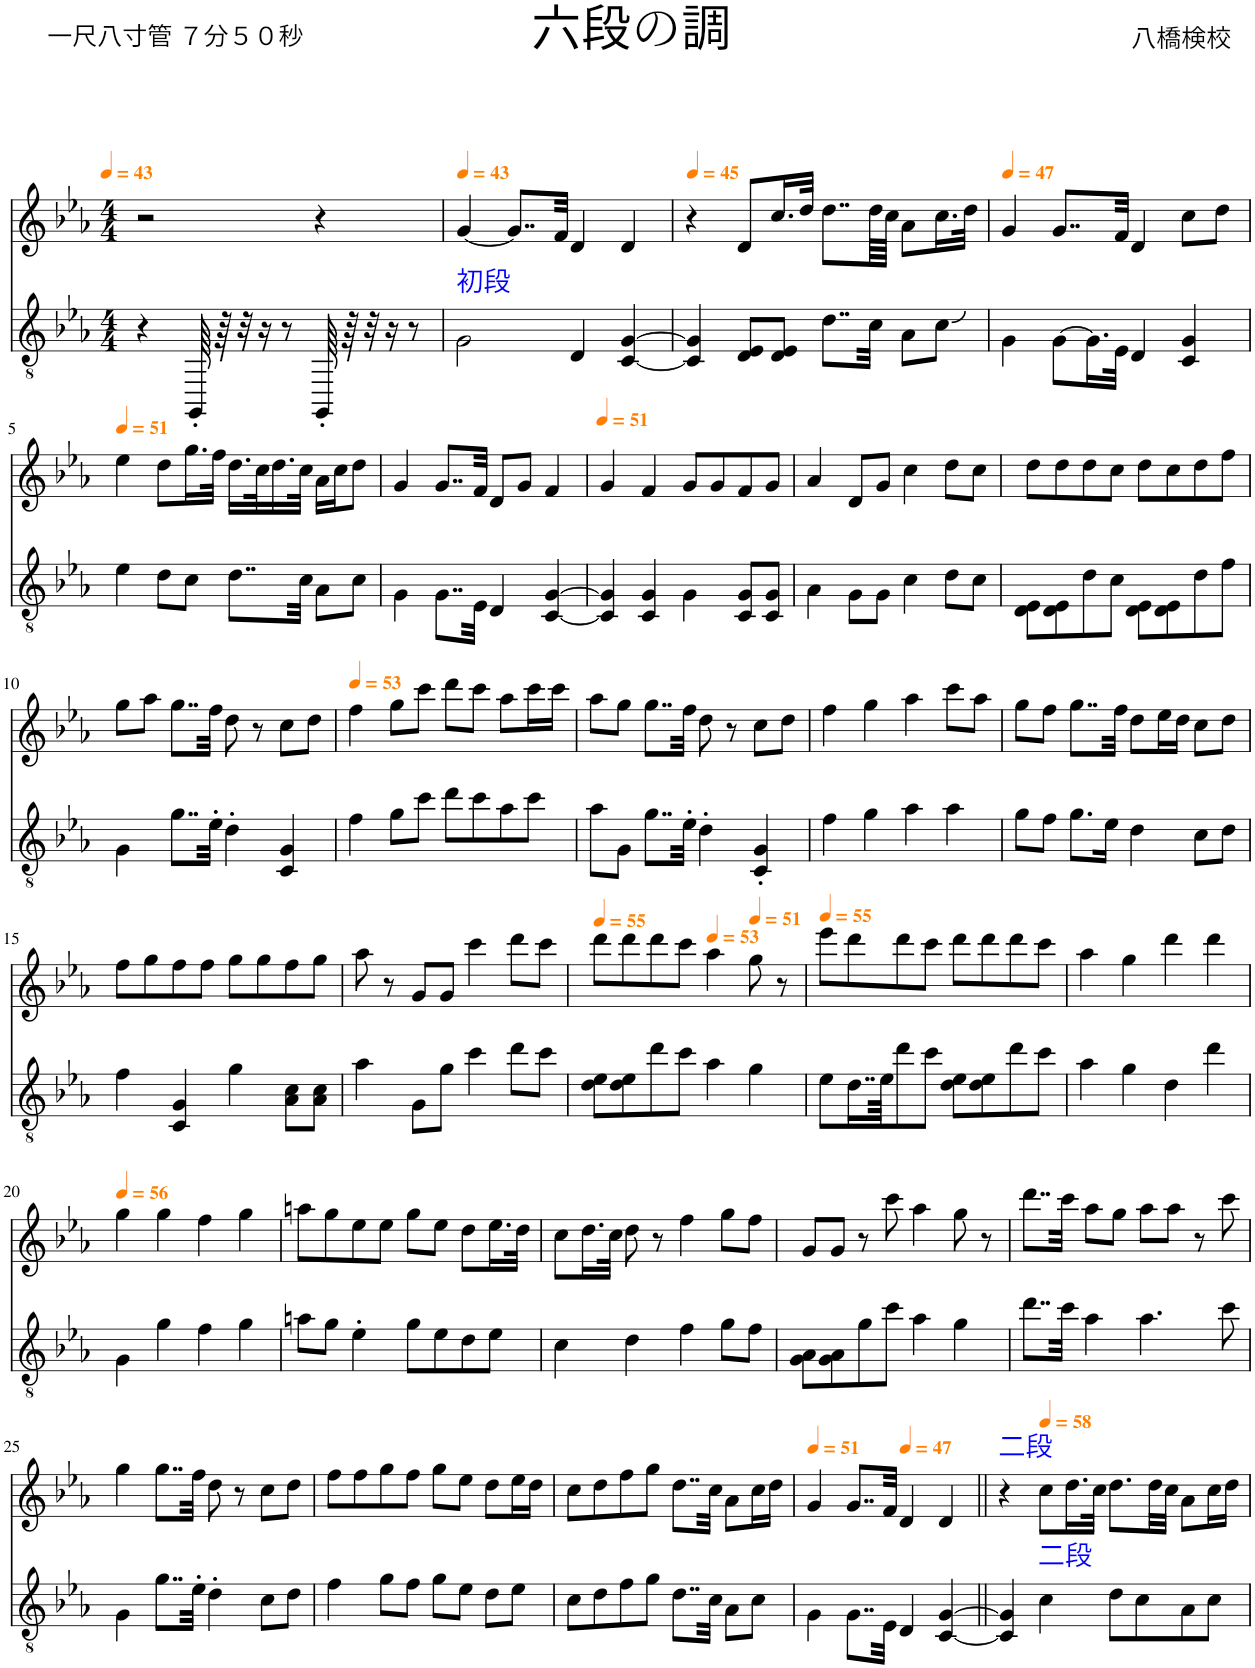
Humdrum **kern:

**kern	**kern
*part2	*part1
*staff2	*staff1
*I"琴, [A-02]	*I"フルート
*clefGv2	*clefG2
*k[b-e-a-]	*k[b-e-a-]
*M4/4	*M4/4
*MM43	*MM43
=1	=1
4r	2r
64GGG'/	.
64r	.
32r	.
16r	.
8r	.
64GGG'/	4r
64r	.
32r	.
16r	.
8r	.
=2	=2
*	*MM43
!LO:TX:a:color=#0000FF:t=初段	!
2G\	[4g/
.	8..g/L]
.	32f/Jkk
4D/	4d/
[4C/ [4G/	4d/
=3	=3
*	*MM45
4C/] 4G/]	4r
8D/ 8E-/L	8d/L
8D/ 8E-/J	16.cc/L
.	32dd/JJk
8..d\L	8..dd\L
32c\Jkk	64dd\LLL
.	64cc\JJJJ
8A-\L	8a-\L
8c\J	16.cc\L
.	32dd\JJk
=4	=4
*	*MM47
4G\	4g/
[8G\L	8..g/L
16.G\L]	.
32E-\JJk	32f/Jkk
4D/	4d/
4C/ 4G/	8cc\L
.	8dd\J
!!LO:LB:g=z
=5	=5
*	*MM51
4e-\	4ee-\
8d\L	8dd\L
8c\J	16.gg\L
.	32ff\JJk
8..d\L	16.dd\LL
.	32cc\K
.	16.dd\
32c\Jkk	32cc\JJk
8A-\L	16a-\LL
.	16cc\J
8c\J	8dd\J
=6	=6
4G\	4g/
8..G\L	8..g/L
32E-\Jkk	32f/Jkk
4D/	8d/L
.	8g/J
[4C/ [4G/	4f/
=7	=7
*	*MM51
4C/] 4G/]	4g/
4C/ 4G/	4f/
4G\	8g/L
.	8g/
8C/ 8G/L	8f/
8C/ 8G/J	8g/J
=8	=8
4A-\	4a-/
8G\L	8d/L
8G\J	8g/J
4c\	4cc\
8d\L	8dd\L
8c\J	8cc\J
=9	=9
8D\ 8E-\L	8dd\L
8D\ 8E-\	8dd\
8d\	8dd\
8c\J	8cc\J
8D\ 8E-\L	8dd\L
8D\ 8E-\	8cc\
8d\	8dd\
8f\J	8ff\J
!!LO:LB:g=z
=10	=10
4G\	8gg\L
.	8aa-\J
8..g\L	8..gg\L
32e-'\Jkk	32ff\Jkk
4d'\	8dd\
.	8r
4C/ 4G/	8cc\L
.	8dd\J
=11	=11
*	*MM53
4f\	4ff\
8g\L	8gg\L
8cc\J	8ccc\J
8dd\L	8ddd\L
8cc\	8ccc\J
8a-\	8aa-\L
8cc\J	16ccc\L
.	16ccc\JJ
=12	=12
8a-\L	8aa-\L
8G\J	8gg\J
8..g\L	8..gg\L
32e-'\Jkk	32ff\Jkk
4d'\	8dd\
.	8r
4C/' 4G/'	8cc\L
.	8dd\J
=13	=13
4f\	4ff\
4g\	4gg\
4a-\	4aa-\
4a-\	8ccc\L
.	8aa-\J
=14	=14
8g\L	8gg\L
8f\J	8ff\J
8.g\L	8..gg\L
16e-\Jk	.
.	32ff\Jkk
4d\	8dd\L
.	16ee-\L
.	16dd\JJ
8c\L	8cc\L
8d\J	8dd\J
!!LO:LB:g=z
=15	=15
4f\	8ff\L
.	8gg\
4C/ 4G/	8ff\
.	8ff\J
4g\	8gg\L
.	8gg\
8A-\ 8c\L	8ff\
8A-\ 8c\J	8gg\J
=16	=16
4a-\	8aa-\
.	8r
8G\L	8g/L
8g\J	8g/J
4cc\	4ccc\
8dd\L	8ddd\L
8cc\J	8ccc\J
=17	=17
*	*MM55
8d\ 8e-\L	8ddd\L
8d\ 8e-\	8ddd\
8dd\	8ddd\
8cc\J	8ccc\J
*	*MM53
4a-\	4aa-\
*	*MM51
4g\	8gg\
.	8r
=18	=18
*	*MM55
8e-\L	8eee-\L
16..d\L	8ddd\
64e-\JKK	.
8dd\	8ddd\
8cc\J	8ccc\J
8d\ 8e-\L	8ddd\L
8d\ 8e-\	8ddd\
8dd\	8ddd\
8cc\J	8ccc\J
=19	=19
4a-\	4aa-\
4g\	4gg\
4d\	4ddd\
4dd\	4ddd\
!!LO:LB:g=z
=20	=20
*	*MM56
4G\	4gg\
4g\	4gg\
4f\	4ff\
4g\	4gg\
=21	=21
8an\L	8aan\L
8g\J	8gg\
4e-'\	8ee-\
.	8ee-\J
8g\L	8gg\L
8e-\	8ee-\J
8d\	8dd\L
8e-\J	16.ee-\L
.	32dd\JJk
=22	=22
4c\	8cc\L
.	16.dd\L
.	32cc\JJk
4d\	8dd\
.	8r
4f\	4ff\
8g\L	8gg\L
8f\J	8ff\J
=23	=23
8G\ 8A-\L	8g/L
8G\ 8A-\	8g/J
8g\	8r
8cc\J	8ccc\
4a-\	4aa-\
4g\	8gg\
.	8r
=24	=24
8..dd\L	8..ddd\L
32cc\Jkk	32ccc\Jkk
4a-\	8aa-\L
.	8gg\J
4.a-\	8aa-\L
.	8aa-\J
.	8r
8cc\	8ccc\
!!LO:LB:g=z
=25	=25
4G\	4gg\
8..g\L	8..gg\L
32e-'\Jkk	32ff\Jkk
4d'\	8dd\
.	8r
8c\L	8cc\L
8d\J	8dd\J
=26	=26
4f\	8ff\L
.	8ff\
8g\L	8gg\
8f\J	8ff\J
8g\L	8gg\L
8e-\J	8ee-\J
8d\L	8dd\L
8e-\J	16ee-\L
.	16dd\JJ
=27	=27
8c\L	8cc\L
8d\	8dd\
8f\	8ff\
8g\J	8gg\J
8..d\L	8..dd\L
32c\Jkk	32cc\Jkk
8A-\L	8a-\L
8c\J	16cc\L
.	16dd\JJ
=28	=28
*	*MM51
4G\	4g/
8..G\L	8..g/L
32E-\Jkk	32f/Jkk
*	*MM47
4D/	4d/
[4C/ [4G/	4d/
=29||	=29||
!	!LO:TX:a:color=#0000FF:t=二段
4C/] 4G/]	4r
*	*MM58
!LO:TX:a:color=#0000FF:t=二段	!
4c\	8cc\L
.	16.dd\L
.	32cc\JJk
8d\L	8.dd\L
8c\	.
.	32dd\LL
.	32cc\JJJ
8A-\	8a-\L
8c\J	16cc\L
.	16dd\JJ
=	=
*-	*-
